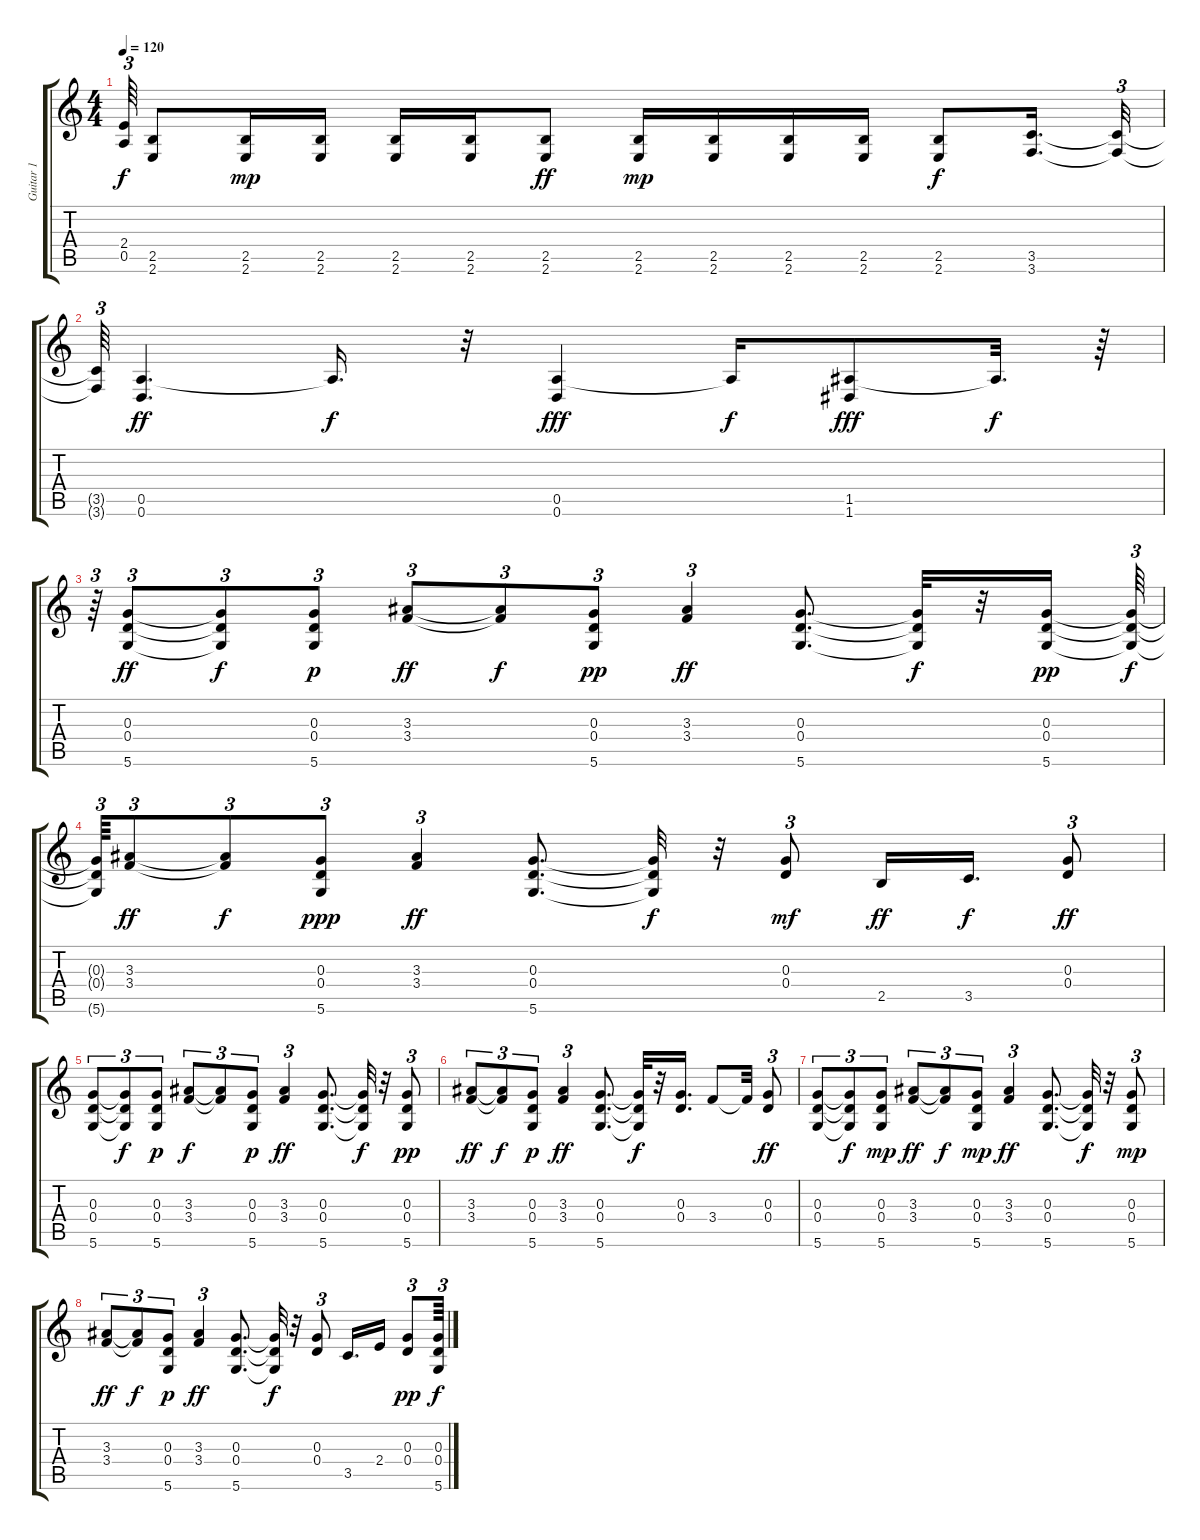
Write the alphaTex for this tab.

\track ("Guitar 1" "Guitar 1") {instrument distortionguitar}
\staff {score tabs}
\tuning (E4 B3 G3 D3 A2 D2) {hide}
\ts (4 4)
\tempo 120
\clef g2
\ks c
(2.4{t} 0.5{t}).64{tu (3 2) dy f} (2.5 2.6).8 (2.5 2.6).16{dy mp} (2.5 2.6).16 (2.5 2.6).16 (2.5 2.6).16 (2.5 2.6).8{dy ff} (2.5 2.6).16{dy mp} (2.5 2.6).16 (2.5 2.6).16 (2.5 2.6).16 (2.5 2.6).8{dy f} (3.5 3.6).16{d} (3.5{t} 3.6{t}).32{tu (3 2)} |
(3.5{t} 3.6{t}).64{tu (3 2)} (0.5 0.6).4{d dy ff} 0.5{t}.16{d dy f} r.32 (0.5 0.6).4{dy fff} 0.5{t}.16{dy f} (1.5 1.6).8{dy fff} 1.5{t}.32{d dy f} r.64 |
r.64{tu (3 2)} (0.3 0.4 5.6).8{tu (3 2) dy ff} (0.3{t} 0.4{t} 5.6{t}).8{tu (3 2) dy f} (0.3 0.4 5.6).8{tu (3 2) dy p} (3.3 3.4).8{tu (3 2) dy ff} (3.3{t} 3.4{t}).8{tu (3 2) dy f} (0.3 0.4 5.6).8{tu (3 2) dy pp} (3.3 3.4).4{tu (3 2) dy ff} (0.3 0.4 5.6).8{d} (0.3{t} 0.4{t} 5.6{t}).32{dy f} r.32 (0.3 0.4 5.6).16{dy pp} (0.3{t} 0.4{t} 5.6{t}).64{tu (3 2) dy f} |
(0.3{t} 0.4{t} 5.6{t}).64{tu (3 2)} (3.3 3.4).8{tu (3 2) dy ff} (3.3{t} 3.4{t}).8{tu (3 2) dy f} (0.3 0.4 5.6).8{tu (3 2) dy ppp} (3.3 3.4).4{tu (3 2) dy ff} (0.3 0.4 5.6).8{d} (0.3{t} 0.4{t} 5.6{t}).32{dy f} r.32 (0.3 0.4).8{tu (3 2) dy mf} 2.5.16{dy ff} 3.5.16{d dy f} (0.3 0.4).8{tu (3 2) dy ff} |
(0.3 0.4 5.6).8{tu (3 2)} (0.3{t} 0.4{t} 5.6{t}).8{tu (3 2) dy f} (0.3 0.4 5.6).8{tu (3 2) dy p} (3.3 3.4).8{tu (3 2) dy f} (3.3{t} 3.4{t}).8{tu (3 2)} (0.3 0.4 5.6).8{tu (3 2) dy p} (3.3 3.4).4{tu (3 2) dy ff} (0.3 0.4 5.6).8{d} (0.3{t} 0.4{t} 5.6{t}).32{dy f} r.32 (0.3 0.4 5.6).8{tu (3 2) dy pp} |
(3.3 3.4).8{tu (3 2) dy ff} (3.3{t} 3.4{t}).8{tu (3 2) dy f} (0.3 0.4 5.6).8{tu (3 2) dy p} (3.3 3.4).4{tu (3 2) dy ff} (0.3 0.4 5.6).8{d} (0.3{t} 0.4{t} 5.6{t}).32{dy f} r.32 (0.3 0.4).16{d} 3.4.8 3.4{t}.32 (0.3 0.4).8{tu (3 2) dy ff} |
(0.3 0.4 5.6).8{tu (3 2)} (0.3{t} 0.4{t} 5.6{t}).8{tu (3 2) dy f} (0.3 0.4 5.6).8{tu (3 2) dy mp} (3.3 3.4).8{tu (3 2) dy ff} (3.3{t} 3.4{t}).8{tu (3 2) dy f} (0.3 0.4 5.6).8{tu (3 2) dy mp} (3.3 3.4).4{tu (3 2) dy ff} (0.3 0.4 5.6).8{d} (0.3{t} 0.4{t} 5.6{t}).32{dy f} r.32 (0.3 0.4 5.6).8{tu (3 2) dy mp} |
(3.3 3.4).8{tu (3 2) dy ff} (3.3{t} 3.4{t}).8{tu (3 2) dy f} (0.3 0.4 5.6).8{tu (3 2) dy p} (3.3 3.4).4{tu (3 2) dy ff} (0.3 0.4 5.6).8{d} (0.3{t} 0.4{t} 5.6{t}).32{dy f} r.32 (0.3 0.4).8{tu (3 2)} 3.5.16{d} 2.4.16 (0.3 0.4).8{tu (3 2) dy pp} (0.3 0.4 5.6).64{tu (3 2) dy f}
